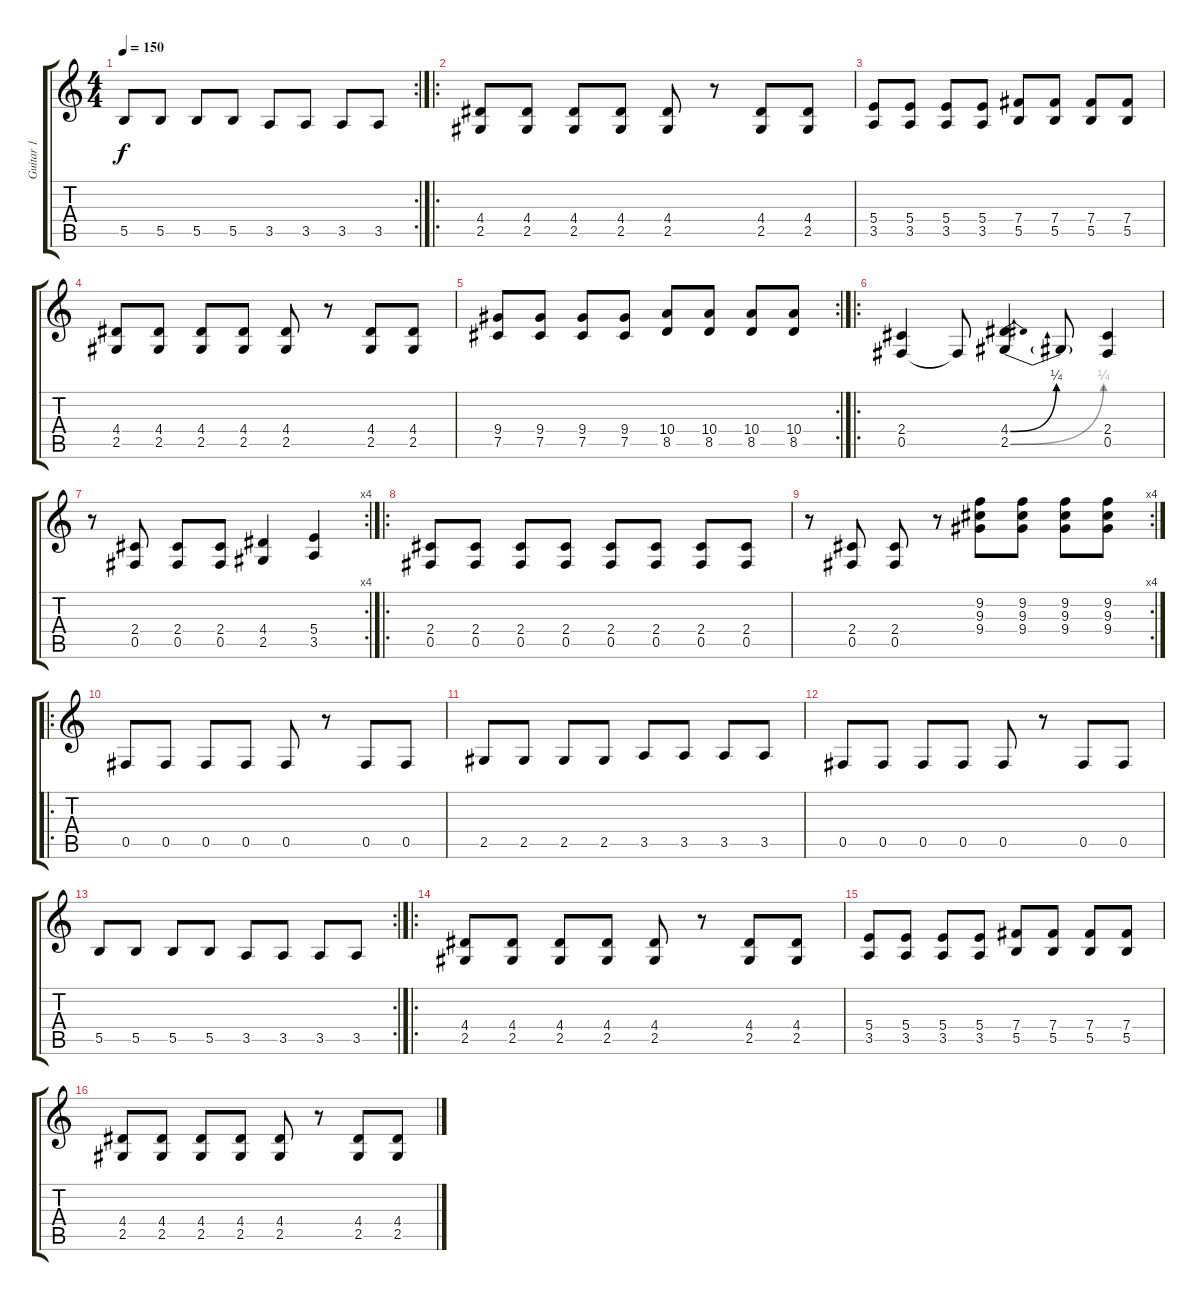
\track ("Guitar 1" "Guitar 1") {instrument distortionguitar}
\staff {score tabs}
\tuning (Db4 Ab3 E3 B2 Gb2 Db2) {hide}
\rc 2
\ts (4 4)
\tempo 150
\clef g2
\ks c
5.5.8{dy f} 5.5.8 5.5.8 5.5.8 3.5.8 3.5.8 3.5.8 3.5.8 |
\ro
(4.4 2.5).8 (4.4 2.5).8 (4.4 2.5).8 (4.4 2.5).8 (4.4 2.5).8 r.8 (4.4 2.5).8 (4.4 2.5).8 |
(5.4 3.5).8 (5.4 3.5).8 (5.4 3.5).8 (5.4 3.5).8 (7.4 5.5).8 (7.4 5.5).8 (7.4 5.5).8 (7.4 5.5).8 |
(4.4 2.5).8 (4.4 2.5).8 (4.4 2.5).8 (4.4 2.5).8 (4.4 2.5).8 r.8 (4.4 2.5).8 (4.4 2.5).8 |
\rc 2
(9.4 7.5).8 (9.4 7.5).8 (9.4 7.5).8 (9.4 7.5).8 (10.4 8.5).8 (10.4 8.5).8 (10.4 8.5).8 (10.4 8.5).8 |
\ro
(2.4 0.5).4 0.5{t}.8 (4.4{be (bend 0 0 60 1)} 2.5{be (bend 0 0 60 1)}).4 2.5{t}.8 (2.4 0.5).4 |
\rc 4
r.8 (2.4 0.5).8 (2.4 0.5).8 (2.4 0.5).8 (4.4 2.5).4 (5.4 3.5).4 |
\ro
(2.4 0.5).8 (2.4 0.5).8 (2.4 0.5).8 (2.4 0.5).8 (2.4 0.5).8 (2.4 0.5).8 (2.4 0.5).8 (2.4 0.5).8 |
\rc 4
r.8 (2.4 0.5).8 (2.4 0.5).8 r.8 (9.2 9.3 9.4).8 (9.2 9.3 9.4).8 (9.2 9.3 9.4).8 (9.2 9.3 9.4).8 |
\ro
0.5.8 0.5.8 0.5.8 0.5.8 0.5.8 r.8 0.5.8 0.5.8 |
2.5.8 2.5.8 2.5.8 2.5.8 3.5.8 3.5.8 3.5.8 3.5.8 |
0.5.8 0.5.8 0.5.8 0.5.8 0.5.8 r.8 0.5.8 0.5.8 |
\rc 2
5.5.8 5.5.8 5.5.8 5.5.8 3.5.8 3.5.8 3.5.8 3.5.8 |
\ro
(4.4 2.5).8 (4.4 2.5).8 (4.4 2.5).8 (4.4 2.5).8 (4.4 2.5).8 r.8 (4.4 2.5).8 (4.4 2.5).8 |
(5.4 3.5).8 (5.4 3.5).8 (5.4 3.5).8 (5.4 3.5).8 (7.4 5.5).8 (7.4 5.5).8 (7.4 5.5).8 (7.4 5.5).8 |
(4.4 2.5).8 (4.4 2.5).8 (4.4 2.5).8 (4.4 2.5).8 (4.4 2.5).8 r.8 (4.4 2.5).8 (4.4 2.5).8
